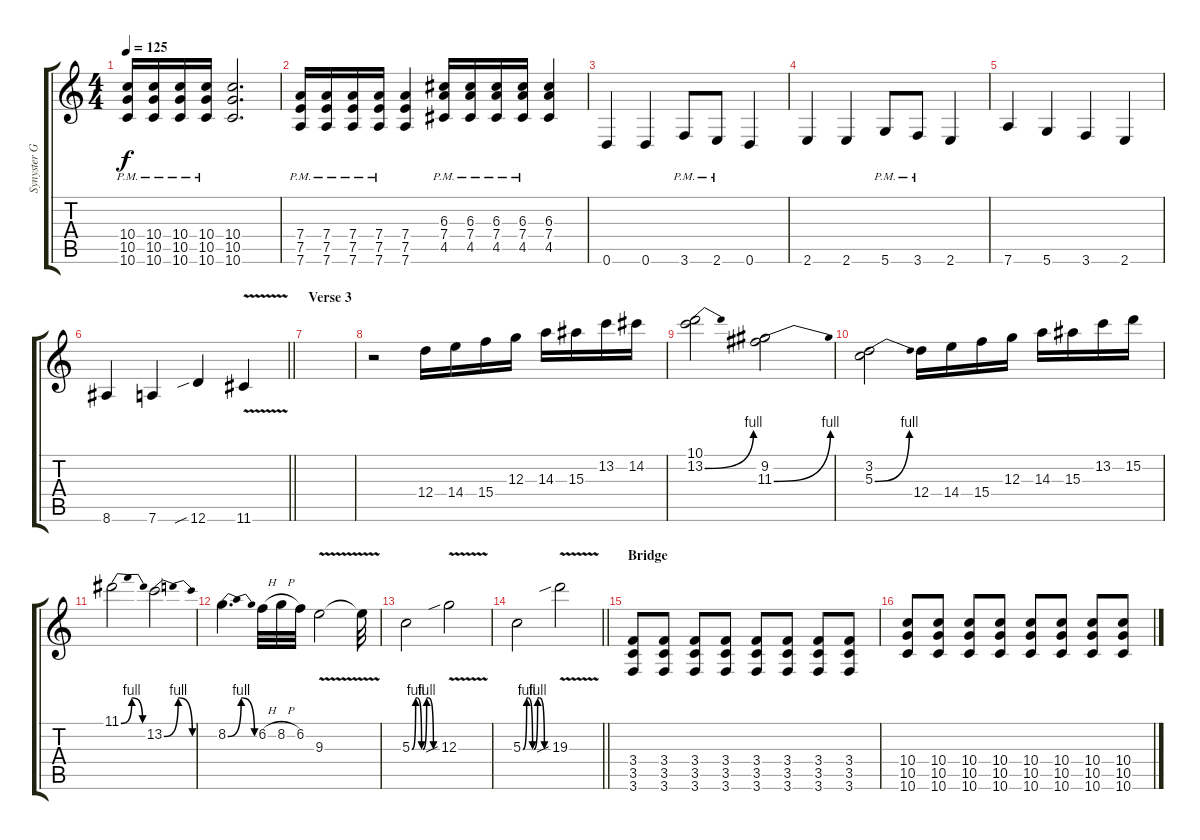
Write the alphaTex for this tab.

\track ("Synyster Gates" "Synyster G") {instrument distortionguitar}
\staff {score tabs}
\tuning (E4 B3 G3 D3 A2 D2) {hide}
\ts (4 4)
\tempo 125
\clef g2
\ks c
(10.4{pm} 10.5{pm} 10.6{pm}).16{dy f} (10.4{pm} 10.5{pm} 10.6{pm}).16 (10.4{pm} 10.5{pm} 10.6{pm}).16 (10.4{pm} 10.5{pm} 10.6{pm}).16 (10.4 10.5 10.6).2{d} |
(7.4{pm} 7.5{pm} 7.6{pm}).16 (7.4{pm} 7.5{pm} 7.6{pm}).16 (7.4{pm} 7.5{pm} 7.6{pm}).16 (7.4{pm} 7.5{pm} 7.6{pm}).16 (7.4 7.5 7.6).4 (6.3{pm} 7.4{pm} 4.5{pm}).16 (6.3{pm} 7.4{pm} 4.5{pm}).16 (6.3{pm} 7.4{pm} 4.5{pm}).16 (6.3{pm} 7.4{pm} 4.5{pm}).16 (6.3 7.4 4.5).4 |
0.6.4 0.6.4 3.6{pm}.8 2.6{pm}.8 0.6.4 |
2.6.4 2.6.4 5.6{pm}.8 3.6{pm}.8 2.6.4 |
7.6.4 5.6.4 3.6.4 2.6.4 |
\barLineRight lightlight
8.6.4 7.6.4 12.6{sib}.4 11.6{v}.4 |
\section ("" "Verse 3")
|
r.2 12.4.16 14.4.16 15.4.16 12.3.16 14.3.16 15.3.16 13.2.16 14.2.16 |
(10.1 13.2{be (bend 0 0 60 4)}).2 (9.2 11.3{be (bend 0 0 60 4)}).2 |
(3.2 5.3{be (bend 0 0 60 4)}).2 12.4.16{instrument distortionguitar} 14.4.16 15.4.16 12.3.16 14.3.16 15.3.16 13.2.16 15.2.16 |
11.1{be (bendrelease 0 0 15 4 45 4 60 0)}.2 13.2{be (bendrelease 0 0 15 4 45 4 60 0)}.2 |
8.2{be (bendrelease 0 0 15 4 45 4 60 0)}.4{d} 6.2{h}.32 8.2{h}.32 6.2.32 9.3{v}.2 9.3{t}.32 |
5.3{be (custom 0 0 9 4 13 4 23 0 26 0 35 4 39 4 51 0 60 0)}.2 12.3{v sib}.2 |
\barLineRight lightlight
5.3{be (custom 0 0 9 4 13 4 23 0 26 0 35 4 39 4 51 0 60 0)}.2 19.3{v sib}.2 |
\section ("" "Bridge")
(3.4 3.5 3.6).8{balance 8} (3.4 3.5 3.6).8 (3.4 3.5 3.6).8 (3.4 3.5 3.6).8 (3.4 3.5 3.6).8 (3.4 3.5 3.6).8 (3.4 3.5 3.6).8 (3.4 3.5 3.6).8 |
(10.4 10.5 10.6).8 (10.4 10.5 10.6).8 (10.4 10.5 10.6).8 (10.4 10.5 10.6).8 (10.4 10.5 10.6).8 (10.4 10.5 10.6).8 (10.4 10.5 10.6).8 (10.4 10.5 10.6).8
